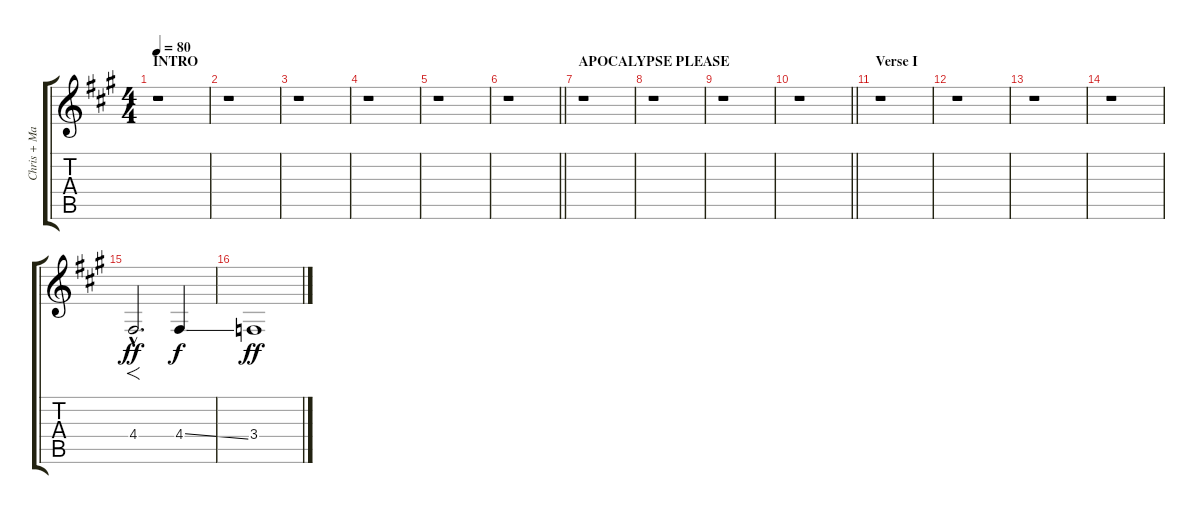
\track ("Chris + Matt Vocals" "Chris + Ma") {instrument stringensemble1}
\staff {score tabs}
\tuning (E4 B3 G3 D3 A2 E2) {hide}
\ts (4 4)
\section ("" "INTRO")
\tempo 80
\clef g2
\ks a
r.1{dy ff instrument stringensemble1} |
r.1 |
r.1 |
r.1 |
r.1 |
\barLineRight lightlight
r.1 |
\section ("" "APOCALYPSE PLEASE")
r.1 |
r.1 |
r.1 |
\barLineRight lightlight
r.1 |
\section ("" "Verse I")
r.1 |
r.1 |
r.1 |
r.1 |
4.4{hac}.2{f d volume 16} 4.4{ss}.4{dy f} |
3.4.1{dy ff volume 7}
